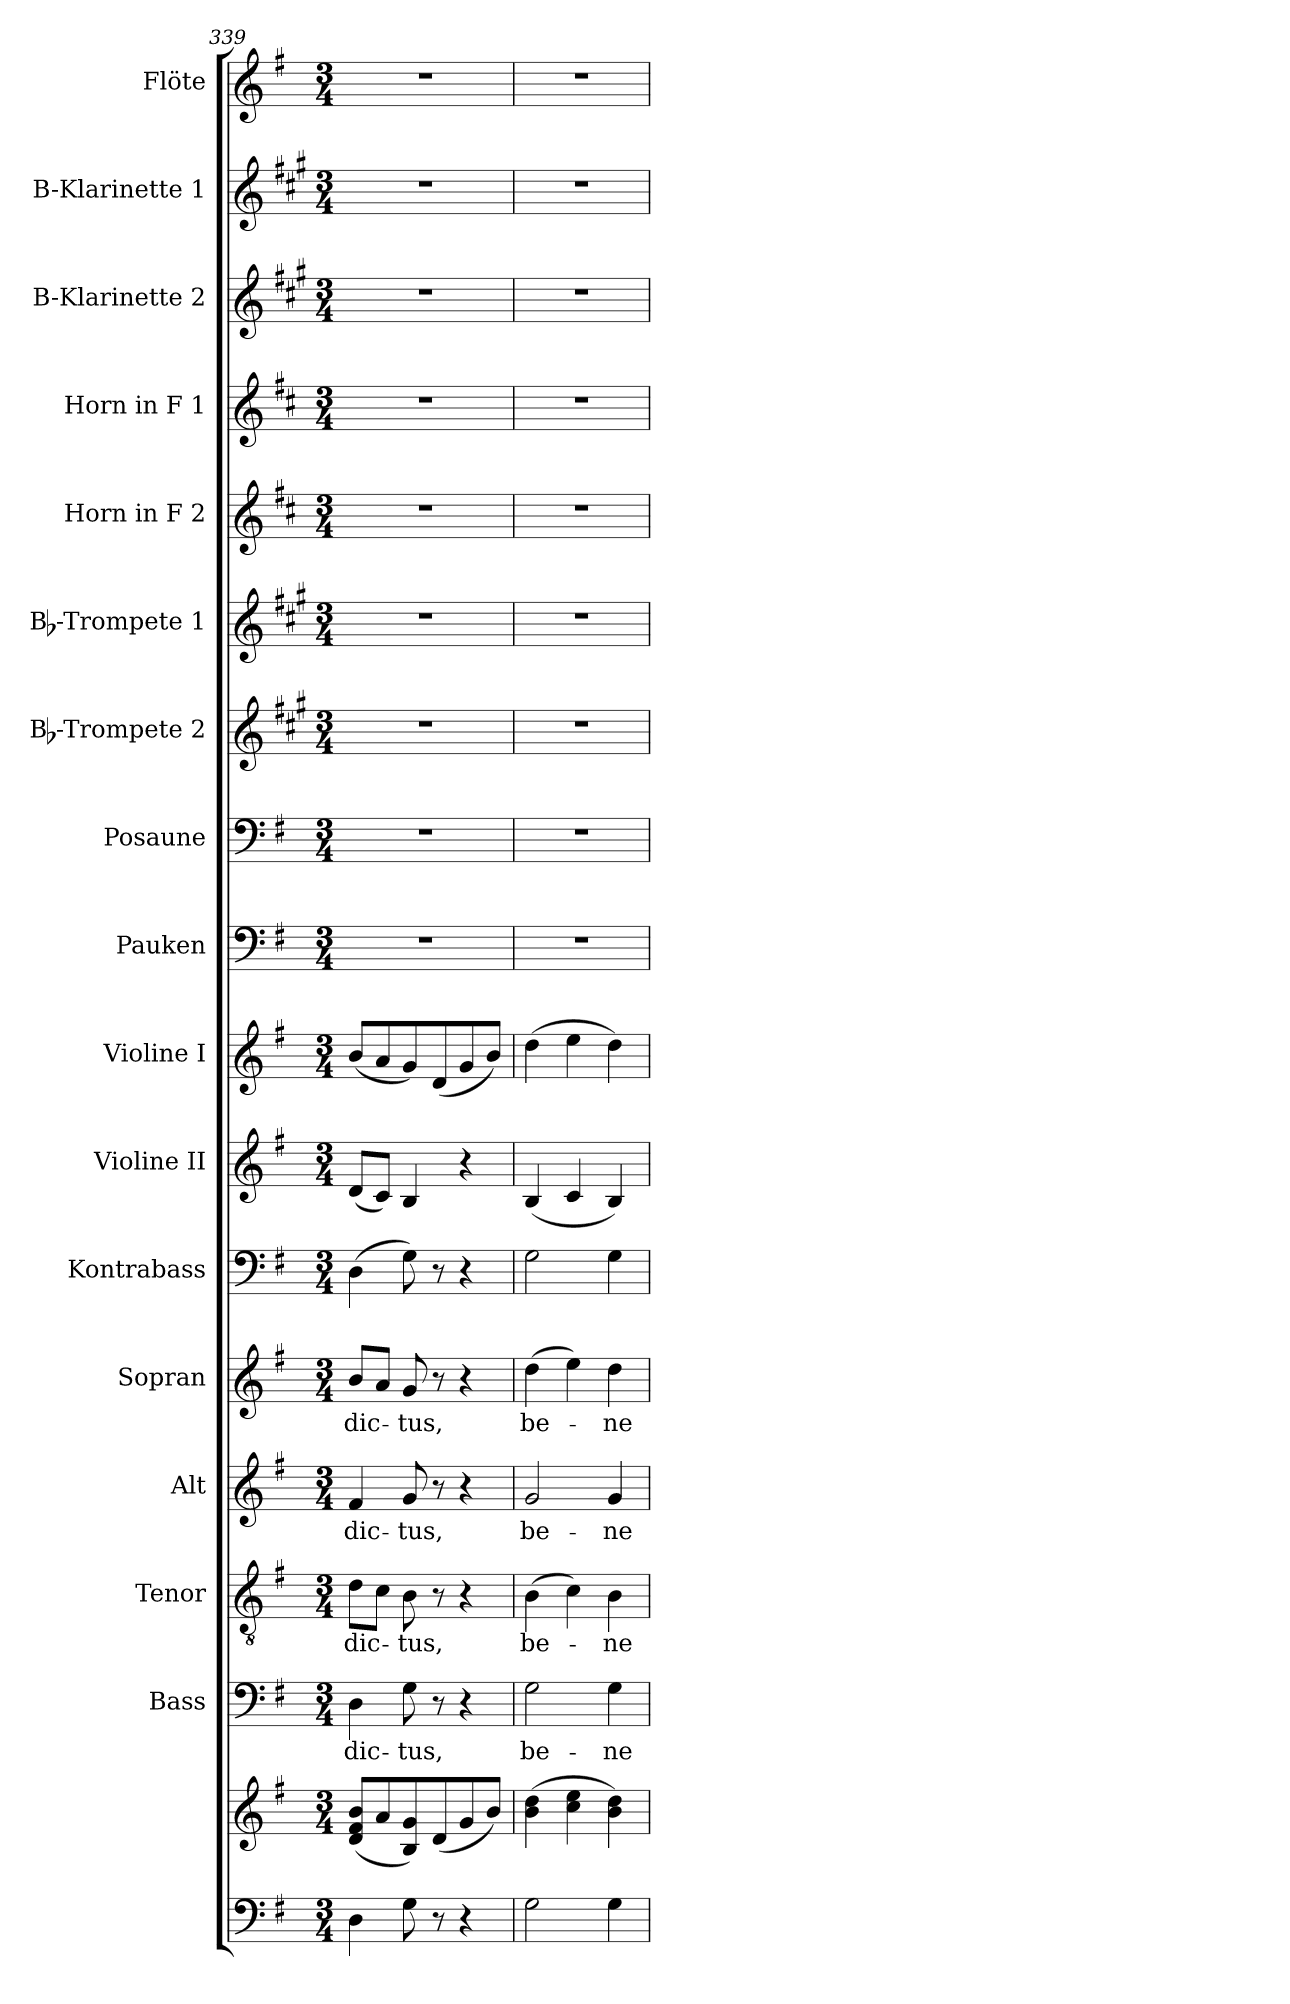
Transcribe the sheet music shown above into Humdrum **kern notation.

**kern	**kern	**kern	**text	**kern	**text	**kern	**text	**kern	**text	**kern	**kern	**kern	**kern	**kern	**kern	**kern	**kern	**kern	**kern	**kern	**kern
*part17	*part17	*part16	*part16	*part15	*part15	*part14	*part14	*part13	*part13	*part12	*part11	*part10	*part9	*part8	*part7	*part6	*part5	*part4	*part3	*part2	*part1
*staff18	*staff17	*staff16	*staff16	*staff15	*staff15	*staff14	*staff14	*staff13	*staff13	*staff12	*staff11	*staff10	*staff9	*staff8	*staff7	*staff6	*staff5	*staff4	*staff3	*staff2	*staff1
*	*	*I"Bass	*	*I"Tenor	*	*I"Alt	*	*I"Sopran	*	*I"Kontrabass	*I"Violine II	*I"Violine I	*I"Pauken	*I"Posaune	*I"Bb-Trompete 2	*I"Bb-Trompete 1	*I"Horn in F 2	*I"Horn in F 1	*I"B-Klarinette 2	*I"B-Klarinette 1	*I"Flöte
*	*	*I'B.	*	*I'T.	*	*I'A.	*	*I'S.	*	*I'Kb.	*I'Vl. II	*I'Vl. I	*I'Pk.	*I'Pos.	*I'Bb Trp. 2	*I'Bb Trp. 1	*I'Hrn. 2	*I'Hrn. 1	*I'B Kl. 2	*I'B Kl. 1	*I'Fl.
*clefF4	*clefG2	*clefF4	*	*clefGv2	*	*clefG2	*	*clefG2	*	*clefF4	*clefG2	*clefG2	*clefF4	*clefF4	*clefG2	*clefG2	*clefG2	*clefG2	*clefG2	*clefG2	*clefG2
*	*	*	*	*	*	*	*	*	*	*ITrd7c12	*	*	*	*	*ITrd1c2	*ITrd1c2	*ITrd4c7	*ITrd4c7	*ITrd1c2	*ITrd1c2	*
*k[f#]	*k[f#]	*k[f#]	*	*k[f#]	*	*k[f#]	*	*k[f#]	*	*k[f#]	*k[f#]	*k[f#]	*k[f#]	*k[f#]	*k[f#]	*k[f#]	*k[f#]	*k[f#]	*k[f#]	*k[f#]	*k[f#]
*G:	*G:	*G:	*	*G:	*	*G:	*	*G:	*	*G:	*G:	*G:	*G:	*G:	*G:	*G:	*G:	*G:	*G:	*G:	*G:
*M3/4	*M3/4	*M3/4	*	*M3/4	*	*M3/4	*	*M3/4	*	*M3/4	*M3/4	*M3/4	*M3/4	*M3/4	*M3/4	*M3/4	*M3/4	*M3/4	*M3/4	*M3/4	*M3/4
=339	=339	=339	=339	=339	=339	=339	=339	=339	=339	=339	=339	=339	=339	=339	=339	=339	=339	=339	=339	=339	=339
!	!	!	!LO:LY:b	!	!LO:LY:b	!	!LO:LY:b	!	!LO:LY:b	!	!	!	!	!	!	!	!	!	!	!	!
4D\	(<8d/ 8f#/ 8b/L	4D\	-dic-	8d\L	-dic-	4f#/	-dic-	8b/L	-dic-	(>4DD\	(<8d/L	(<8b/L	2.r	2.r	2.r	2.r	2.r	2.r	2.r	2.r	2.r
.	8a/	.	.	8c\J	.	.	.	8a/J	.	.	8c/J)	8a/	.	.	.	.	.	.	.	.	.
!	!	!	!LO:LY:b	!	!LO:LY:b	!	!LO:LY:b	!	!LO:LY:b	!	!	!	!	!	!	!	!	!	!	!	!
8G\	8B/ 8g/)	8G\	-tus,	8B\	-tus,	8g/	-tus,	8g/	-tus,	8GG\)	4B/	8g/)	.	.	.	.	.	.	.	.	.
8r	(<8d/	8r	.	8r	.	8r	.	8r	.	8r	.	(<8d/	.	.	.	.	.	.	.	.	.
4r	8g/	4r	.	4r	.	4r	.	4r	.	4r	4r	8g/	.	.	.	.	.	.	.	.	.
.	8b/J)	.	.	.	.	.	.	.	.	.	.	8b/J)	.	.	.	.	.	.	.	.	.
=340	=340	=340	=340	=340	=340	=340	=340	=340	=340	=340	=340	=340	=340	=340	=340	=340	=340	=340	=340	=340	=340
!	!	!	!LO:LY:b	!	!LO:LY:b	!	!LO:LY:b	!	!LO:LY:b	!	!	!	!	!	!	!	!	!	!	!	!
2G\	(>4b\ 4dd\	2G\	be-	(>4B\	be-	2g/	be-	(>4dd\	be-	2GG\	(<4B/	(>4dd\	2.r	2.r	2.r	2.r	2.r	2.r	2.r	2.r	2.r
.	4cc\ 4ee\	.	.	4c\)	.	.	.	4ee\)	.	.	4c/	4ee\	.	.	.	.	.	.	.	.	.
!	!	!	!LO:LY:b	!	!LO:LY:b	!	!LO:LY:b	!	!LO:LY:b	!	!	!	!	!	!	!	!	!	!	!	!
4G\	4b\ 4dd\)	4G\	-ne-	4B\	-ne-	4g/	-ne-	4dd\	-ne-	4GG\	4B/)	4dd\)	.	.	.	.	.	.	.	.	.
=	=	=	=	=	=	=	=	=	=	=	=	=	=	=	=	=	=	=	=	=	=
*-	*-	*-	*-	*-	*-	*-	*-	*-	*-	*-	*-	*-	*-	*-	*-	*-	*-	*-	*-	*-	*-
